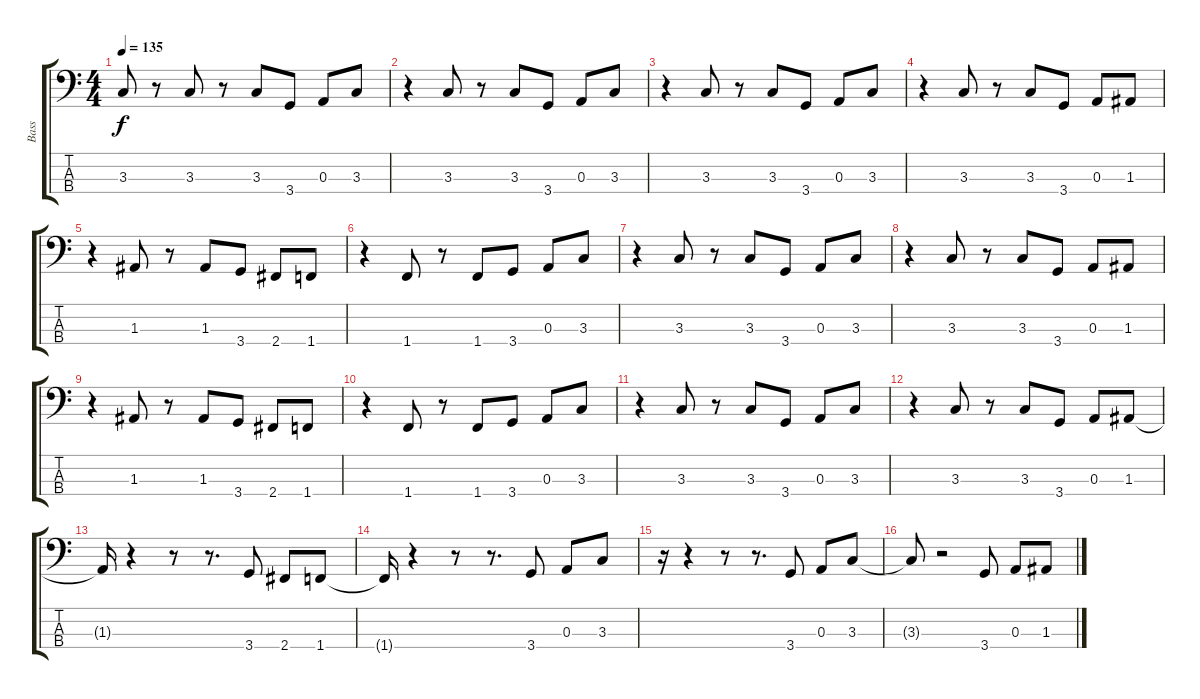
\track ("Bass" "Bass") {instrument electricbassfinger}
\staff {score tabs}
\tuning (G2 D2 A1 E1) {hide}
\ts (4 4)
\tempo 135
\clef f4
\ks c
3.3.8{dy f} r.8 3.3.8 r.8 3.3.8 3.4.8 0.3.8 3.3.8 |
r.4 3.3.8 r.8 3.3.8 3.4.8 0.3.8 3.3.8 |
r.4 3.3.8 r.8 3.3.8 3.4.8 0.3.8 3.3.8 |
r.4 3.3.8 r.8 3.3.8 3.4.8 0.3.8 1.3.8 |
r.4 1.3.8 r.8 1.3.8 3.4.8 2.4.8 1.4.8 |
r.4 1.4.8 r.8 1.4.8 3.4.8 0.3.8 3.3.8 |
r.4 3.3.8 r.8 3.3.8 3.4.8 0.3.8 3.3.8 |
r.4 3.3.8 r.8 3.3.8 3.4.8 0.3.8 1.3.8 |
r.4 1.3.8 r.8 1.3.8 3.4.8 2.4.8 1.4.8 |
r.4 1.4.8 r.8 1.4.8 3.4.8 0.3.8 3.3.8 |
r.4 3.3.8 r.8 3.3.8 3.4.8 0.3.8 3.3.8 |
r.4 3.3.8 r.8 3.3.8 3.4.8 0.3.8 1.3.8 |
1.3{t}.16 r.4 r.8 r.8{d} 3.4.8 2.4.8 1.4.8 |
1.4{t}.16 r.4 r.8 r.8{d} 3.4.8 0.3.8 3.3.8 |
r.16 r.4 r.8 r.8{d} 3.4.8 0.3.8 3.3.8 |
3.3{t}.8 r.2 3.4.8 0.3.8 1.3.8
